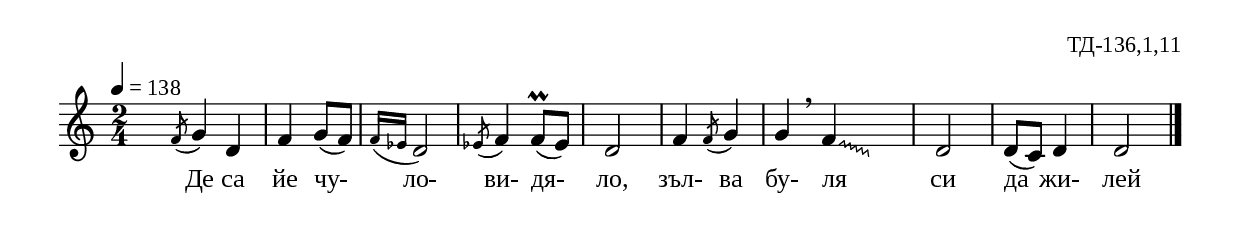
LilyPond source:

%{
TD_136_1_11a
%}

\include "td-preamble.ly"

\score {
\relative c' {
 \tempo 4 = 138
  \time 2/4
  \set Score.measureLength = #(ly:make-moment 3 4)
s4 \acciaccatura f8 g4  d 
\set Score.measureLength = #(ly:make-moment 2 4)    
  f g8( f) \grace { f16([ ees] } d2) \acciaccatura ees8 f4
f8\prall( ees) d2 f4 \acciaccatura f8 g4 
 \gliss
 \set Score.measureLength = #(ly:make-moment 3 4)  
 g4 \breathe \noteFi f4\glissando \hideNotes c4 \unHideNotes 
 \set Score.measureLength = #(ly:make-moment 2 4)  
d2 d8( c) d4 d2 
 \bar "|." 
}
\addlyrics { Де са йе чу- ло- ви- дя- ло, зъл- ва бу- ля " " си да жи- лей }
%
\layout {
  indent = #0
  line-width = 190\mm
  ragged-right=##f
}
%
\midi { 
	\context {
		\Score
		tempoWholesPerMinute = #(ly:make-moment 138 4)
		}
	}
}

\header{
  opus = "ТД-136,1,11"
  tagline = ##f
}


